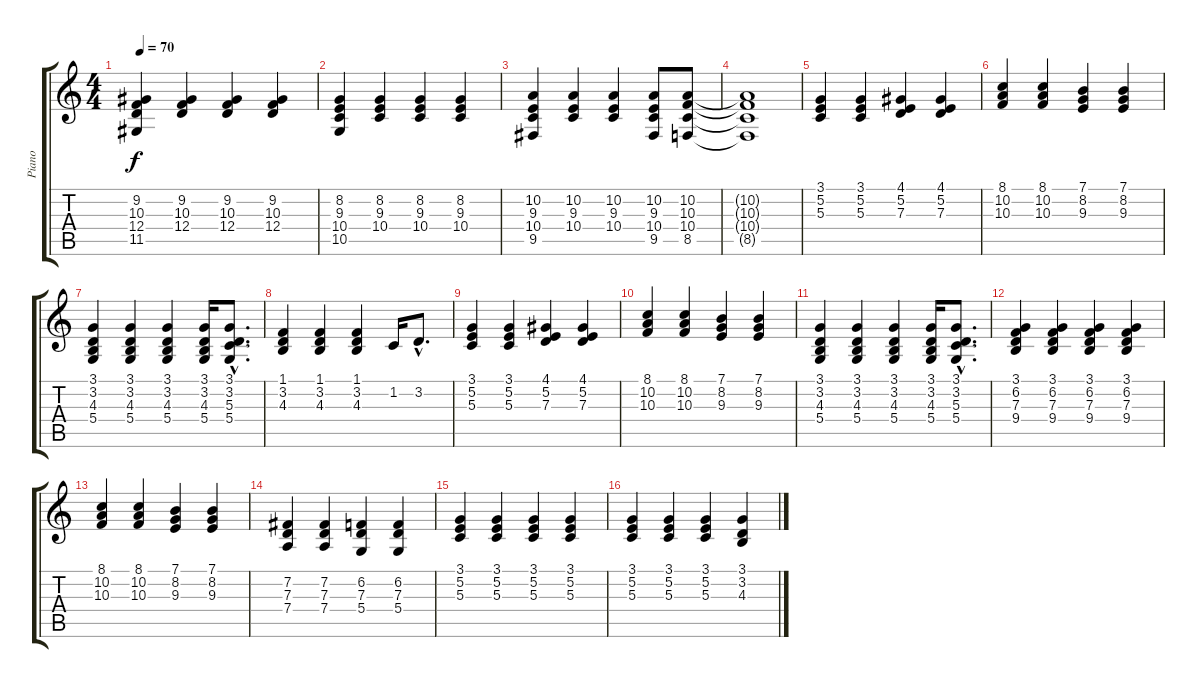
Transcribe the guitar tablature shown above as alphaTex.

\track ("Piano" "Piano") {instrument acousticgrandpiano}
\staff {score tabs}
\tuning (E4 B3 G3 D3 A2 E2) {hide}
\ts (4 4)
\tempo 70
\clef g2
\ks c
(9.2 10.3 12.4 11.5).4{dy f} (9.2 10.3 12.4).4 (9.2 10.3 12.4).4 (9.2 10.3 12.4).4 |
(8.2 9.3 10.4 10.5).4 (8.2 9.3 10.4).4 (8.2 9.3 10.4).4 (8.2 9.3 10.4).4 |
(10.2 9.3 10.4 9.5).4 (10.2 9.3 10.4).4 (10.2 9.3 10.4).4 (10.2 9.3 10.4 9.5).8 (10.2 10.3 10.4 8.5).8 |
(10.2{t} 10.3{t} 10.4{t} 8.5{t}).1 |
(3.1 5.2 5.3).4 (3.1 5.2 5.3).4 (4.1 5.2 7.3).4 (4.1 5.2 7.3).4 |
(8.1 10.2 10.3).4 (8.1 10.2 10.3).4 (7.1 8.2 9.3).4 (7.1 8.2 9.3).4 |
(3.1 3.2 4.3 5.4).4 (3.1 3.2 4.3 5.4).4 (3.1 3.2 4.3 5.4).4 (3.1 3.2 4.3 5.4).16 (3.1{hac} 3.2{hac} 5.3{hac} 5.4{hac}).8{d} |
(1.1 3.2 4.3).4 (1.1 3.2 4.3).4 (1.1 3.2 4.3).4 1.2.16 3.2{hac}.8{d} |
(3.1 5.2 5.3).4 (3.1 5.2 5.3).4 (4.1 5.2 7.3).4 (4.1 5.2 7.3).4 |
(8.1 10.2 10.3).4 (8.1 10.2 10.3).4 (7.1 8.2 9.3).4 (7.1 8.2 9.3).4 |
(3.1 3.2 4.3 5.4).4 (3.1 3.2 4.3 5.4).4 (3.1 3.2 4.3 5.4).4 (3.1 3.2 4.3 5.4).16 (3.1{hac} 3.2{hac} 5.3{hac} 5.4{hac}).8{d} |
(3.1 6.2 7.3 9.4).4 (3.1 6.2 7.3 9.4).4 (3.1 6.2 7.3 9.4).4 (3.1 6.2 7.3 9.4).4 |
(8.1 10.2 10.3).4 (8.1 10.2 10.3).4 (7.1 8.2 9.3).4 (7.1 8.2 9.3).4 |
(7.2 7.3 7.4).4 (7.2 7.3 7.4).4 (6.2 7.3 5.4).4 (6.2 7.3 5.4).4 |
(3.1 5.2 5.3).4 (3.1 5.2 5.3).4 (3.1 5.2 5.3).4 (3.1 5.2 5.3).4 |
(3.1 5.2 5.3).4 (3.1 5.2 5.3).4 (3.1 5.2 5.3).4 (3.1 3.2 4.3).4
